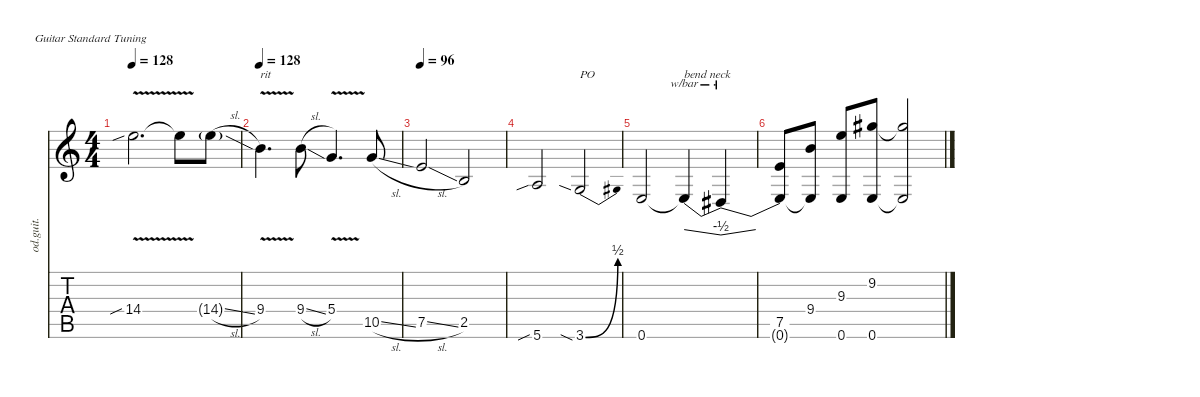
\defaultSystemsLayout 4
\hideDynamics
\bracketExtendMode nobrackets
\otherSystemsTrackNameOrientation horizontal
\track ("Guitar 1 (Slash)" "od.guit.") {instrument overdrivenguitar}
\staff {score tabs}
\tuning (E4 B3 G3 D3 A2 E2)
\ts (4 4)
\tempo 128
\clef g2
\ks c
14.4{v sib}.2{d dy ff beam Down} 14.4{v t}.8{beam Down} 14.4{sl g}.8{dy fff beam Down} |
\tempo 128
9.4{v}.4{d txt "rit" dy ff beam Down} 9.4{sl}.8{beam Down} 5.4{v}.4{d beam Up} 10.5{sl}.8{beam Up} |
\tempo 96
7.5{sl}.2{beam Up} 2.5.2{beam Up} |
5.6{sib}.2{beam Up} 3.6{be (bend 0 0 60 2) sia}.2{txt "PO" beam Up} |
0.6.2{beam Up} 0.6{t}.4{tbe (dive default 0 0 60 -2) txt "bend neck" dy f beam Up} 0.6{t}.4{tbe (dive default 0 -2 60 0) beam Up} |
(7.5 0.6{t}).8{dy mp beam Up} (9.4 0.6{t}).8{beam Up} (9.3 0.6).8{beam Up} (9.2{acc #} 0.6).8{beam Up} (9.2{t acc #} 0.6{t}).2{dy ff beam Up}
